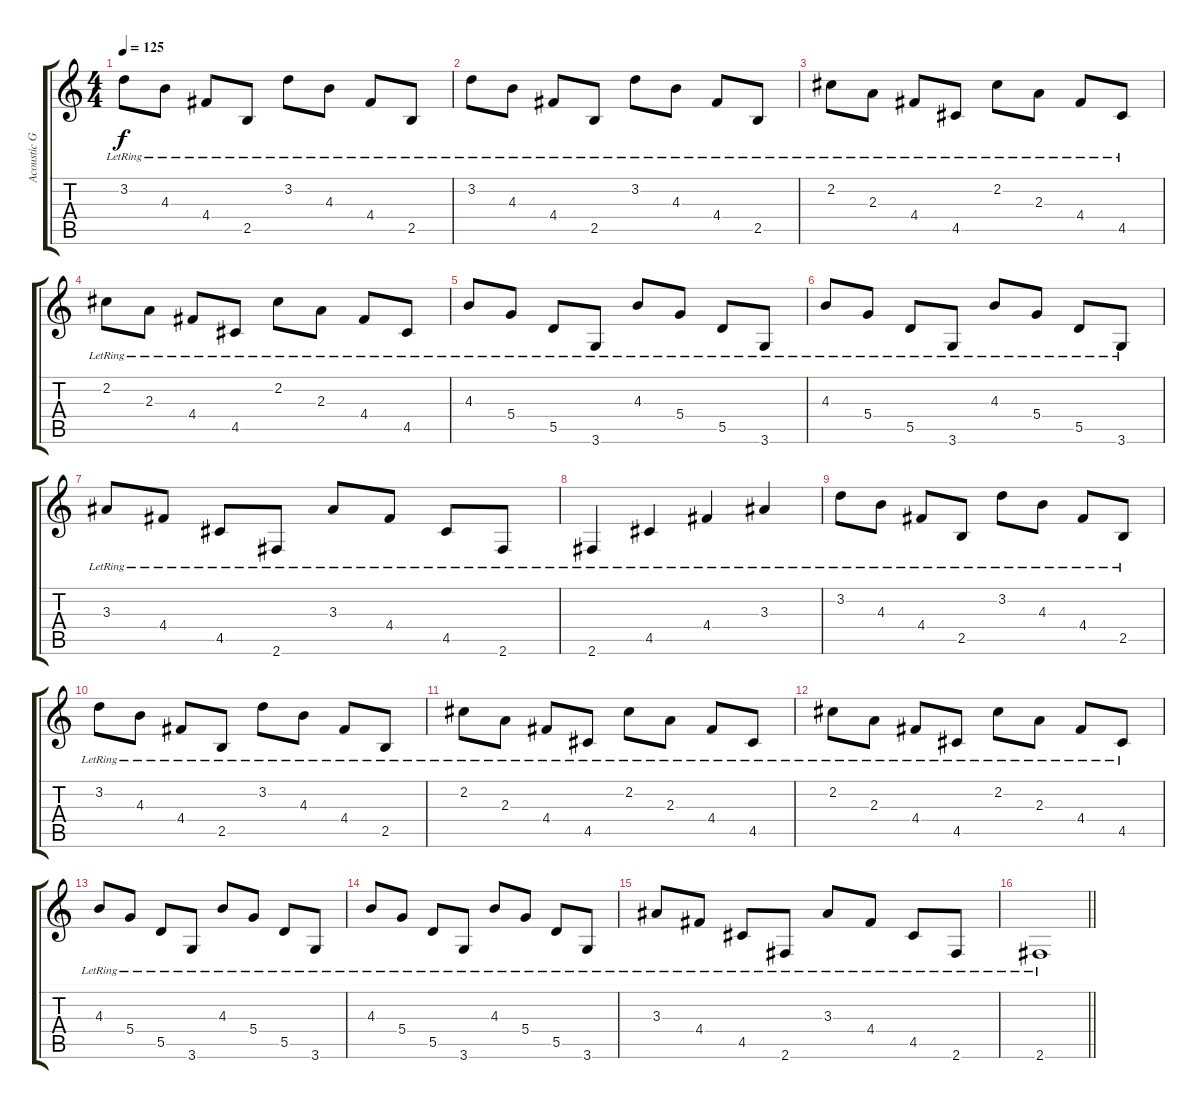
\track ("Acoustic Guitar 2" "Acoustic G") {instrument acousticguitarsteel}
\staff {score tabs}
\tuning (E4 B3 G3 D3 A2 E2) {hide}
\ts (4 4)
\tempo 125
\clef g2
\ks c
3.2{lr}.8{dy f} 4.3{lr}.8 4.4{lr}.8 2.5{lr}.8 3.2{lr}.8 4.3{lr}.8 4.4{lr}.8 2.5{lr}.8 |
3.2{lr}.8 4.3{lr}.8 4.4{lr}.8 2.5{lr}.8 3.2{lr}.8 4.3{lr}.8 4.4{lr}.8 2.5{lr}.8 |
2.2{lr}.8 2.3{lr}.8 4.4{lr}.8 4.5{lr}.8 2.2{lr}.8 2.3{lr}.8 4.4{lr}.8 4.5{lr}.8 |
2.2{lr}.8 2.3{lr}.8 4.4{lr}.8 4.5{lr}.8 2.2{lr}.8 2.3{lr}.8 4.4{lr}.8 4.5{lr}.8 |
4.3{lr}.8 5.4{lr}.8 5.5{lr}.8 3.6{lr}.8 4.3{lr}.8 5.4{lr}.8 5.5{lr}.8 3.6{lr}.8 |
4.3{lr}.8 5.4{lr}.8 5.5{lr}.8 3.6{lr}.8 4.3{lr}.8 5.4{lr}.8 5.5{lr}.8 3.6{lr}.8 |
3.3{lr}.8 4.4{lr}.8 4.5{lr}.8 2.6{lr}.8 3.3{lr}.8 4.4{lr}.8 4.5{lr}.8 2.6{lr}.8 |
2.6{lr}.4 4.5{lr}.4 4.4{lr}.4 3.3{lr}.4 |
3.2{lr}.8 4.3{lr}.8 4.4{lr}.8 2.5{lr}.8 3.2{lr}.8 4.3{lr}.8 4.4{lr}.8 2.5{lr}.8 |
3.2{lr}.8 4.3{lr}.8 4.4{lr}.8 2.5{lr}.8 3.2{lr}.8 4.3{lr}.8 4.4{lr}.8 2.5{lr}.8 |
2.2{lr}.8 2.3{lr}.8 4.4{lr}.8 4.5{lr}.8 2.2{lr}.8 2.3{lr}.8 4.4{lr}.8 4.5{lr}.8 |
2.2{lr}.8 2.3{lr}.8 4.4{lr}.8 4.5{lr}.8 2.2{lr}.8 2.3{lr}.8 4.4{lr}.8 4.5{lr}.8 |
4.3{lr}.8 5.4{lr}.8 5.5{lr}.8 3.6{lr}.8 4.3{lr}.8 5.4{lr}.8 5.5{lr}.8 3.6{lr}.8 |
4.3{lr}.8 5.4{lr}.8 5.5{lr}.8 3.6{lr}.8 4.3{lr}.8 5.4{lr}.8 5.5{lr}.8 3.6{lr}.8 |
3.3{lr}.8 4.4{lr}.8 4.5{lr}.8 2.6{lr}.8 3.3{lr}.8 4.4{lr}.8 4.5{lr}.8 2.6{lr}.8 |
\barLineRight lightlight
2.6{lr}.1
